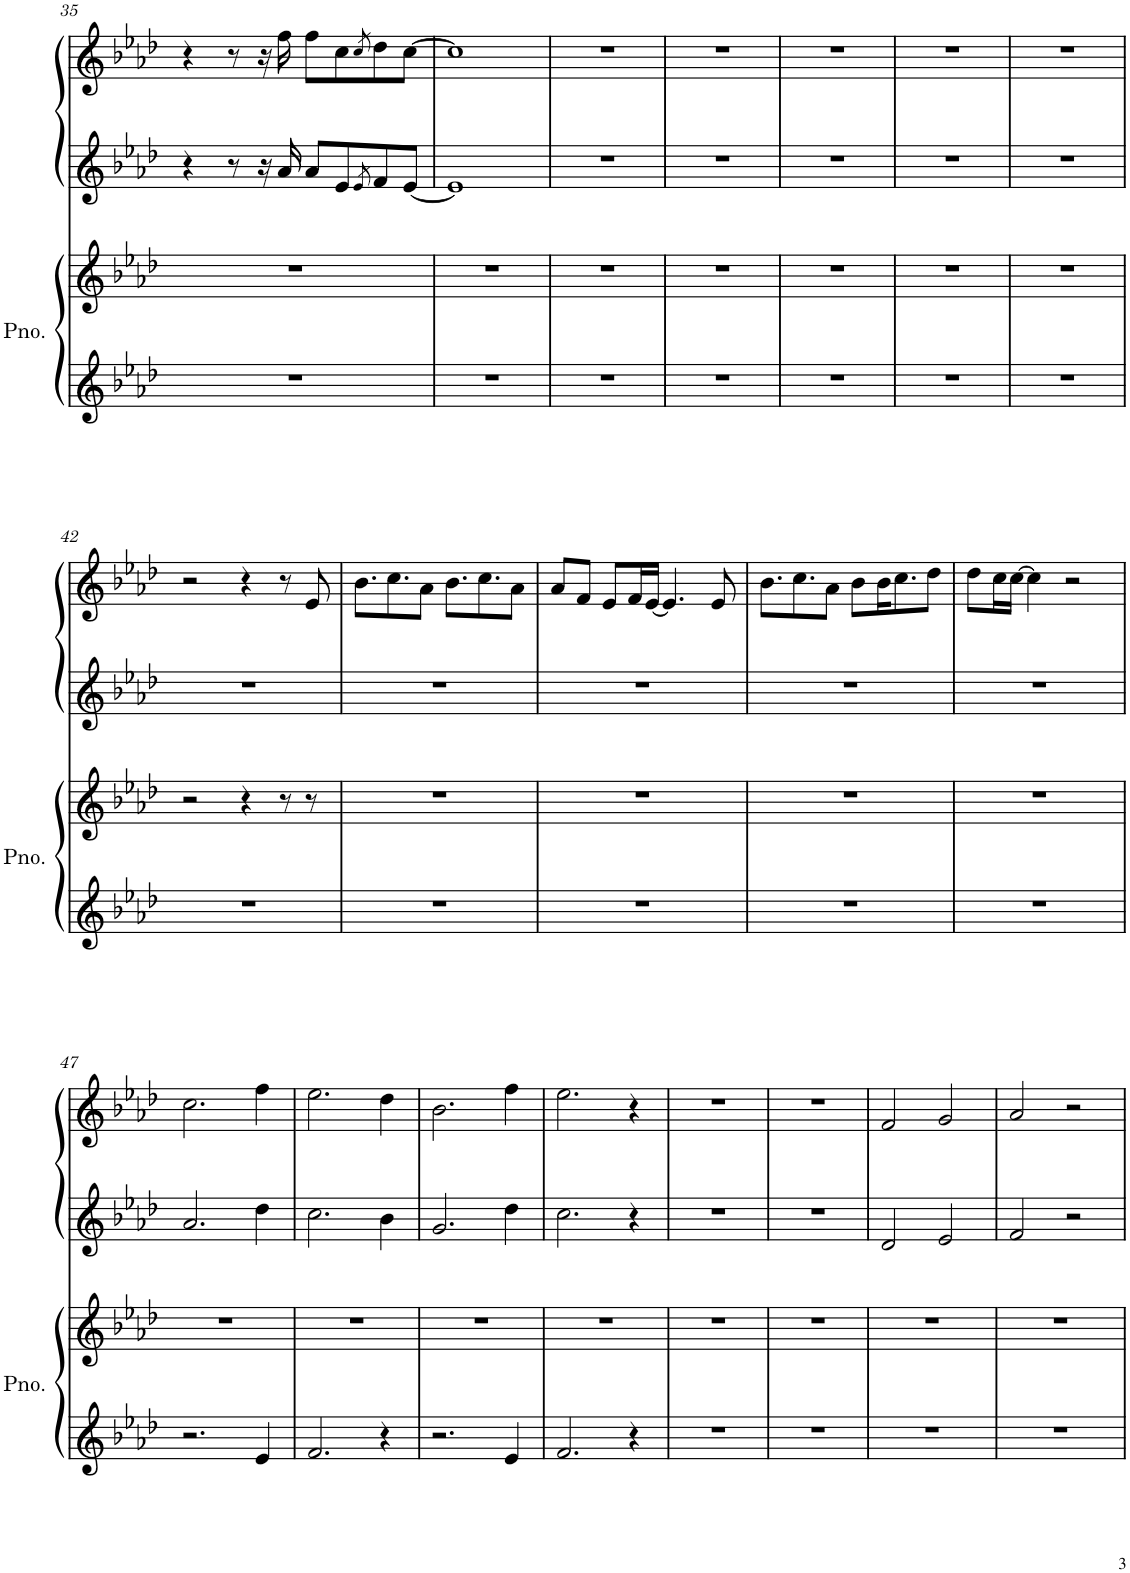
**kern	**kern	**kern	**kern
*part2	*part2	*part1	*part1
*staff4	*staff3	*staff2	*staff1
*I"钢琴	*	*I"Piano	*
*	*	*I'Pno	*
!!LO:PB:g=z
*clefG2	*clefG2	*clefG2	*clefG2
*k[b-e-a-d-]	*k[b-e-a-d-]	*k[b-e-a-d-]	*k[b-e-a-d-]
*M4/4	*M4/4	*M4/4	*M4/4
=35	=35	=35	=35
1r	1r	4r	4r
.	.	8r	8r
.	.	16r	16r
.	.	16a-/	16ff\
.	.	8a-/L	8ff\L
.	.	8e-/	8cc\
.	.	8qe-/	8qcc/
.	.	8f/	8dd-\
.	.	[8e-/J	[8cc\J
=36	=36	=36	=36
1r	1r	1e-]	1cc]
=37	=37	=37	=37
1r	1r	1r	1r
=38	=38	=38	=38
1r	1r	1r	1r
=39	=39	=39	=39
1r	1r	1r	1r
=40	=40	=40	=40
1r	1r	1r	1r
=41	=41	=41	=41
1r	1r	1r	1r
!!LO:LB:g=z
=42	=42	=42	=42
1r	2r	1r	2r
.	4r	.	4r
.	8r	.	8r
.	8r	.	8e-/
=43	=43	=43	=43
1r	1r	1r	8.b-\L
.	.	.	8.cc\
.	.	.	8a-\J
.	.	.	8.b-\L
.	.	.	8.cc\
.	.	.	8a-\J
=44	=44	=44	=44
1r	1r	1r	8a-/L
.	.	.	8f/J
.	.	.	8e-/L
.	.	.	16f/L
.	.	.	[16e-/JJ
.	.	.	4.e-/]
.	.	.	8e-/
=45	=45	=45	=45
1r	1r	1r	8.b-\L
.	.	.	8.cc\
.	.	.	8a-\J
.	.	.	8b-\L
.	.	.	16b-\K
.	.	.	8.cc\
.	.	.	8dd-\J
=46	=46	=46	=46
1r	1r	1r	8dd-\L
.	.	.	16cc\L
.	.	.	[16cc\JJ
.	.	.	4cc\]
.	.	.	2r
!!LO:LB:g=z
=47	=47	=47	=47
2.r	1r	2.a-/	2.cc\
4e-/	.	4dd-\	4ff\
=48	=48	=48	=48
2.f/	1r	2.cc\	2.ee-\
4r	.	4b-\	4dd-\
=49	=49	=49	=49
2.r	1r	2.g/	2.b-\
4e-/	.	4dd-\	4ff\
=50	=50	=50	=50
2.f/	1r	2.cc\	2.ee-\
4r	.	4r	4r
=51	=51	=51	=51
1r	1r	1r	1r
=52	=52	=52	=52
1r	1r	1r	1r
=53	=53	=53	=53
1r	1r	2d-/	2f/
.	.	2e-/	2g/
=54	=54	=54	=54
1r	1r	2f/	2a-/
.	.	2r	2r
=	=	=	=
*-	*-	*-	*-
